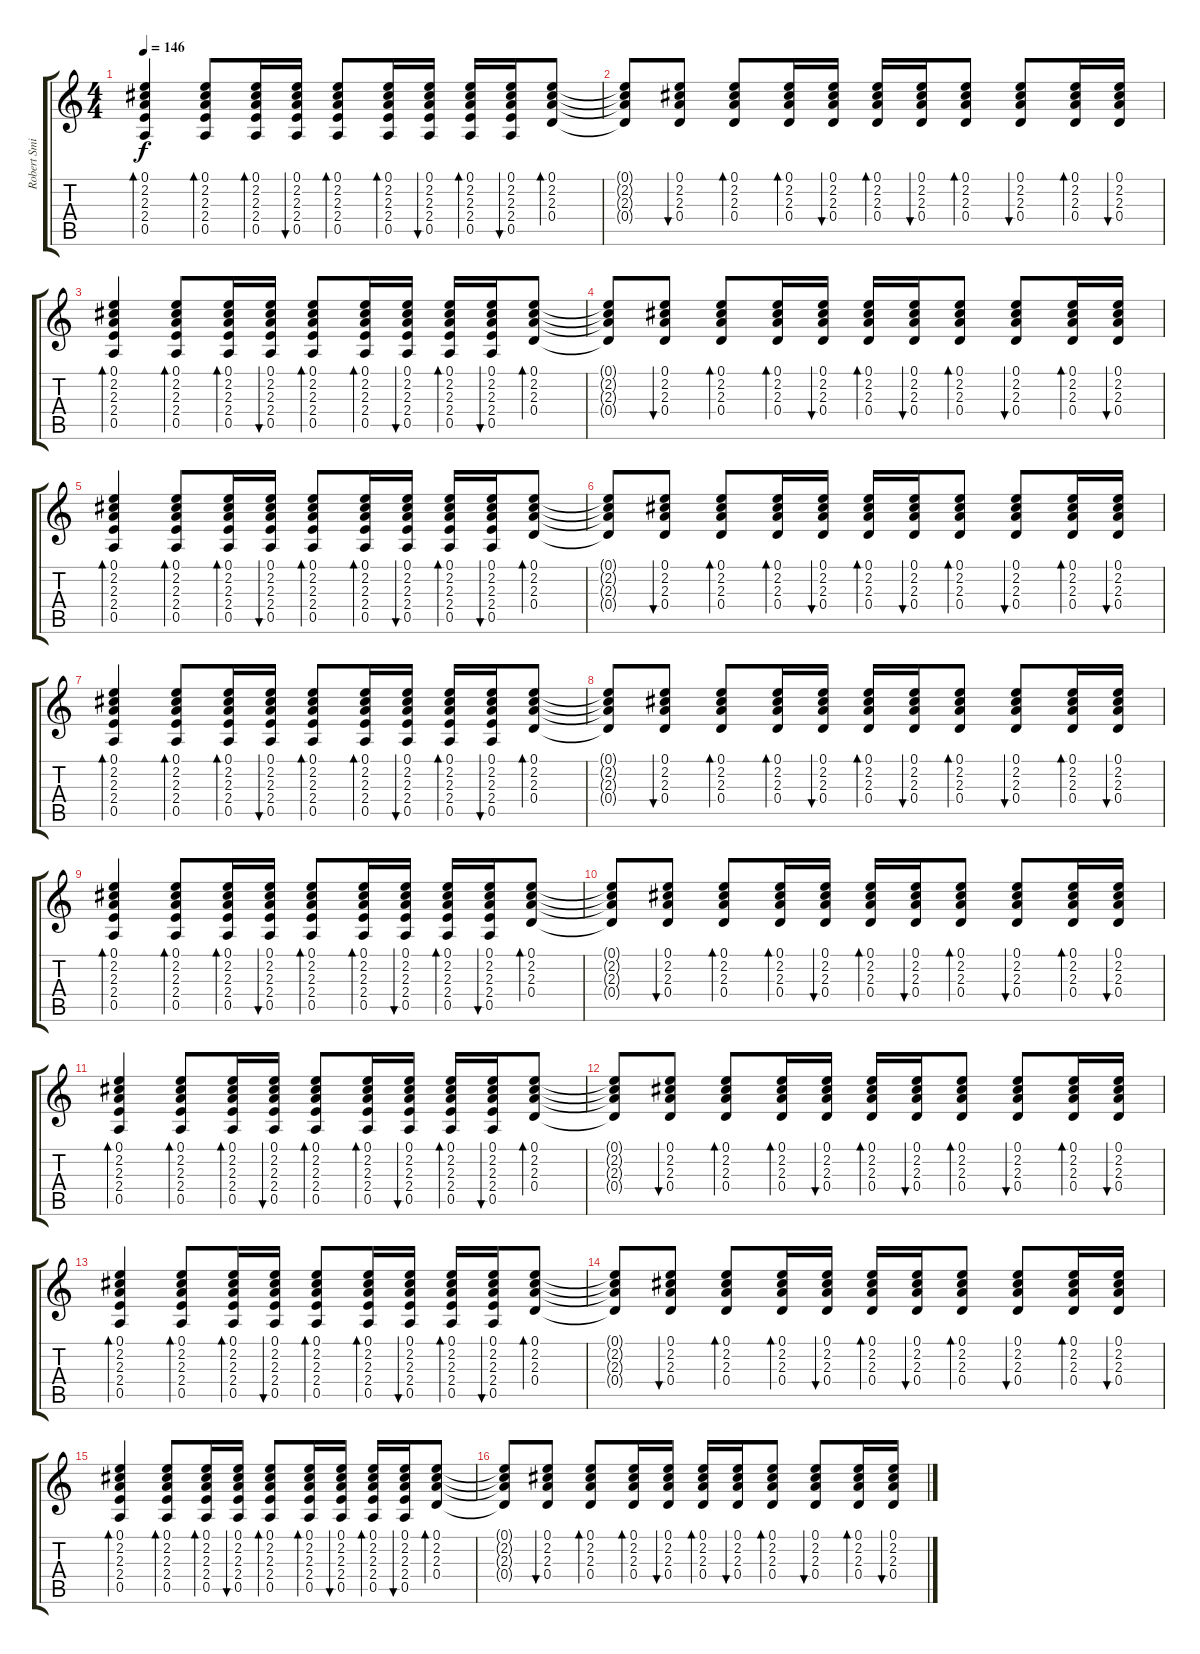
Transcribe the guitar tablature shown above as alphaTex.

\track ("Robert Smith First Guitar" "Robert Smi") {instrument acousticguitarsteel}
\staff {score tabs}
\tuning (E4 B3 G3 D3 A2 E2) {hide}
\ts (4 4)
\tempo 146
\clef g2
\ks c
(0.1 2.2 2.3 2.4 0.5).4{bd 60 dy f} (0.1 2.2 2.3 2.4 0.5).8{bd 60} (0.1 2.2 2.3 2.4 0.5).16{bd 60} (0.1 2.2 2.3 2.4 0.5).16{bu 60} (0.1 2.2 2.3 2.4 0.5).8{bd 60} (0.1 2.2 2.3 2.4 0.5).16{bd 60} (0.1 2.2 2.3 2.4 0.5).16{bu 60} (0.1 2.2 2.3 2.4 0.5).16{bd 60} (0.1 2.2 2.3 2.4 0.5).16{bu 60} (0.1 2.2 2.3 0.4).8{bd 60} |
(0.1{t} 2.2{t} 2.3{t} 0.4{t}).8 (0.1 2.2 2.3 0.4).8{bu 60} (0.1 2.2 2.3 0.4).8{bd 60} (0.1 2.2 2.3 0.4).16{bd 60} (0.1 2.2 2.3 0.4).16{bu 60} (0.1 2.2 2.3 0.4).16{bd 60} (0.1 2.2 2.3 0.4).16{bu 60} (0.1 2.2 2.3 0.4).8{bd 60} (0.1 2.2 2.3 0.4).8{bu 60} (0.1 2.2 2.3 0.4).16{bd 60} (0.1 2.2 2.3 0.4).16{bu 60} |
(0.1 2.2 2.3 2.4 0.5).4{bd 60} (0.1 2.2 2.3 2.4 0.5).8{bd 60} (0.1 2.2 2.3 2.4 0.5).16{bd 60} (0.1 2.2 2.3 2.4 0.5).16{bu 60} (0.1 2.2 2.3 2.4 0.5).8{bd 60} (0.1 2.2 2.3 2.4 0.5).16{bd 60} (0.1 2.2 2.3 2.4 0.5).16{bu 60} (0.1 2.2 2.3 2.4 0.5).16{bd 60} (0.1 2.2 2.3 2.4 0.5).16{bu 60} (0.1 2.2 2.3 0.4).8{bd 60} |
(0.1{t} 2.2{t} 2.3{t} 0.4{t}).8 (0.1 2.2 2.3 0.4).8{bu 60} (0.1 2.2 2.3 0.4).8{bd 60} (0.1 2.2 2.3 0.4).16{bd 60} (0.1 2.2 2.3 0.4).16{bu 60} (0.1 2.2 2.3 0.4).16{bd 60} (0.1 2.2 2.3 0.4).16{bu 60} (0.1 2.2 2.3 0.4).8{bd 60} (0.1 2.2 2.3 0.4).8{bu 60} (0.1 2.2 2.3 0.4).16{bd 60} (0.1 2.2 2.3 0.4).16{bu 60} |
(0.1 2.2 2.3 2.4 0.5).4{bd 60} (0.1 2.2 2.3 2.4 0.5).8{bd 60} (0.1 2.2 2.3 2.4 0.5).16{bd 60} (0.1 2.2 2.3 2.4 0.5).16{bu 60} (0.1 2.2 2.3 2.4 0.5).8{bd 60} (0.1 2.2 2.3 2.4 0.5).16{bd 60} (0.1 2.2 2.3 2.4 0.5).16{bu 60} (0.1 2.2 2.3 2.4 0.5).16{bd 60} (0.1 2.2 2.3 2.4 0.5).16{bu 60} (0.1 2.2 2.3 0.4).8{bd 60} |
(0.1{t} 2.2{t} 2.3{t} 0.4{t}).8 (0.1 2.2 2.3 0.4).8{bu 60} (0.1 2.2 2.3 0.4).8{bd 60} (0.1 2.2 2.3 0.4).16{bd 60} (0.1 2.2 2.3 0.4).16{bu 60} (0.1 2.2 2.3 0.4).16{bd 60} (0.1 2.2 2.3 0.4).16{bu 60} (0.1 2.2 2.3 0.4).8{bd 60} (0.1 2.2 2.3 0.4).8{bu 60} (0.1 2.2 2.3 0.4).16{bd 60} (0.1 2.2 2.3 0.4).16{bu 60} |
(0.1 2.2 2.3 2.4 0.5).4{bd 60} (0.1 2.2 2.3 2.4 0.5).8{bd 60} (0.1 2.2 2.3 2.4 0.5).16{bd 60} (0.1 2.2 2.3 2.4 0.5).16{bu 60} (0.1 2.2 2.3 2.4 0.5).8{bd 60} (0.1 2.2 2.3 2.4 0.5).16{bd 60} (0.1 2.2 2.3 2.4 0.5).16{bu 60} (0.1 2.2 2.3 2.4 0.5).16{bd 60} (0.1 2.2 2.3 2.4 0.5).16{bu 60} (0.1 2.2 2.3 0.4).8{bd 60} |
(0.1{t} 2.2{t} 2.3{t} 0.4{t}).8 (0.1 2.2 2.3 0.4).8{bu 60} (0.1 2.2 2.3 0.4).8{bd 60} (0.1 2.2 2.3 0.4).16{bd 60} (0.1 2.2 2.3 0.4).16{bu 60} (0.1 2.2 2.3 0.4).16{bd 60} (0.1 2.2 2.3 0.4).16{bu 60} (0.1 2.2 2.3 0.4).8{bd 60} (0.1 2.2 2.3 0.4).8{bu 60} (0.1 2.2 2.3 0.4).16{bd 60} (0.1 2.2 2.3 0.4).16{bu 60} |
(0.1 2.2 2.3 2.4 0.5).4{bd 60} (0.1 2.2 2.3 2.4 0.5).8{bd 60} (0.1 2.2 2.3 2.4 0.5).16{bd 60} (0.1 2.2 2.3 2.4 0.5).16{bu 60} (0.1 2.2 2.3 2.4 0.5).8{bd 60} (0.1 2.2 2.3 2.4 0.5).16{bd 60} (0.1 2.2 2.3 2.4 0.5).16{bu 60} (0.1 2.2 2.3 2.4 0.5).16{bd 60} (0.1 2.2 2.3 2.4 0.5).16{bu 60} (0.1 2.2 2.3 0.4).8{bd 60} |
(0.1{t} 2.2{t} 2.3{t} 0.4{t}).8 (0.1 2.2 2.3 0.4).8{bu 60} (0.1 2.2 2.3 0.4).8{bd 60} (0.1 2.2 2.3 0.4).16{bd 60} (0.1 2.2 2.3 0.4).16{bu 60} (0.1 2.2 2.3 0.4).16{bd 60} (0.1 2.2 2.3 0.4).16{bu 60} (0.1 2.2 2.3 0.4).8{bd 60} (0.1 2.2 2.3 0.4).8{bu 60} (0.1 2.2 2.3 0.4).16{bd 60} (0.1 2.2 2.3 0.4).16{bu 60} |
(0.1 2.2 2.3 2.4 0.5).4{bd 60} (0.1 2.2 2.3 2.4 0.5).8{bd 60} (0.1 2.2 2.3 2.4 0.5).16{bd 60} (0.1 2.2 2.3 2.4 0.5).16{bu 60} (0.1 2.2 2.3 2.4 0.5).8{bd 60} (0.1 2.2 2.3 2.4 0.5).16{bd 60} (0.1 2.2 2.3 2.4 0.5).16{bu 60} (0.1 2.2 2.3 2.4 0.5).16{bd 60} (0.1 2.2 2.3 2.4 0.5).16{bu 60} (0.1 2.2 2.3 0.4).8{bd 60} |
(0.1{t} 2.2{t} 2.3{t} 0.4{t}).8 (0.1 2.2 2.3 0.4).8{bu 60} (0.1 2.2 2.3 0.4).8{bd 60} (0.1 2.2 2.3 0.4).16{bd 60} (0.1 2.2 2.3 0.4).16{bu 60} (0.1 2.2 2.3 0.4).16{bd 60} (0.1 2.2 2.3 0.4).16{bu 60} (0.1 2.2 2.3 0.4).8{bd 60} (0.1 2.2 2.3 0.4).8{bu 60} (0.1 2.2 2.3 0.4).16{bd 60} (0.1 2.2 2.3 0.4).16{bu 60} |
(0.1 2.2 2.3 2.4 0.5).4{bd 60} (0.1 2.2 2.3 2.4 0.5).8{bd 60} (0.1 2.2 2.3 2.4 0.5).16{bd 60} (0.1 2.2 2.3 2.4 0.5).16{bu 60} (0.1 2.2 2.3 2.4 0.5).8{bd 60} (0.1 2.2 2.3 2.4 0.5).16{bd 60} (0.1 2.2 2.3 2.4 0.5).16{bu 60} (0.1 2.2 2.3 2.4 0.5).16{bd 60} (0.1 2.2 2.3 2.4 0.5).16{bu 60} (0.1 2.2 2.3 0.4).8{bd 60} |
(0.1{t} 2.2{t} 2.3{t} 0.4{t}).8 (0.1 2.2 2.3 0.4).8{bu 60} (0.1 2.2 2.3 0.4).8{bd 60} (0.1 2.2 2.3 0.4).16{bd 60} (0.1 2.2 2.3 0.4).16{bu 60} (0.1 2.2 2.3 0.4).16{bd 60} (0.1 2.2 2.3 0.4).16{bu 60} (0.1 2.2 2.3 0.4).8{bd 60} (0.1 2.2 2.3 0.4).8{bu 60} (0.1 2.2 2.3 0.4).16{bd 60} (0.1 2.2 2.3 0.4).16{bu 60} |
(0.1 2.2 2.3 2.4 0.5).4{bd 60} (0.1 2.2 2.3 2.4 0.5).8{bd 60} (0.1 2.2 2.3 2.4 0.5).16{bd 60} (0.1 2.2 2.3 2.4 0.5).16{bu 60} (0.1 2.2 2.3 2.4 0.5).8{bd 60} (0.1 2.2 2.3 2.4 0.5).16{bd 60} (0.1 2.2 2.3 2.4 0.5).16{bu 60} (0.1 2.2 2.3 2.4 0.5).16{bd 60} (0.1 2.2 2.3 2.4 0.5).16{bu 60} (0.1 2.2 2.3 0.4).8{bd 60} |
(0.1{t} 2.2{t} 2.3{t} 0.4{t}).8 (0.1 2.2 2.3 0.4).8{bu 60} (0.1 2.2 2.3 0.4).8{bd 60} (0.1 2.2 2.3 0.4).16{bd 60} (0.1 2.2 2.3 0.4).16{bu 60} (0.1 2.2 2.3 0.4).16{bd 60} (0.1 2.2 2.3 0.4).16{bu 60} (0.1 2.2 2.3 0.4).8{bd 60} (0.1 2.2 2.3 0.4).8{bu 60} (0.1 2.2 2.3 0.4).16{bd 60} (0.1 2.2 2.3 0.4).16{bu 60}
